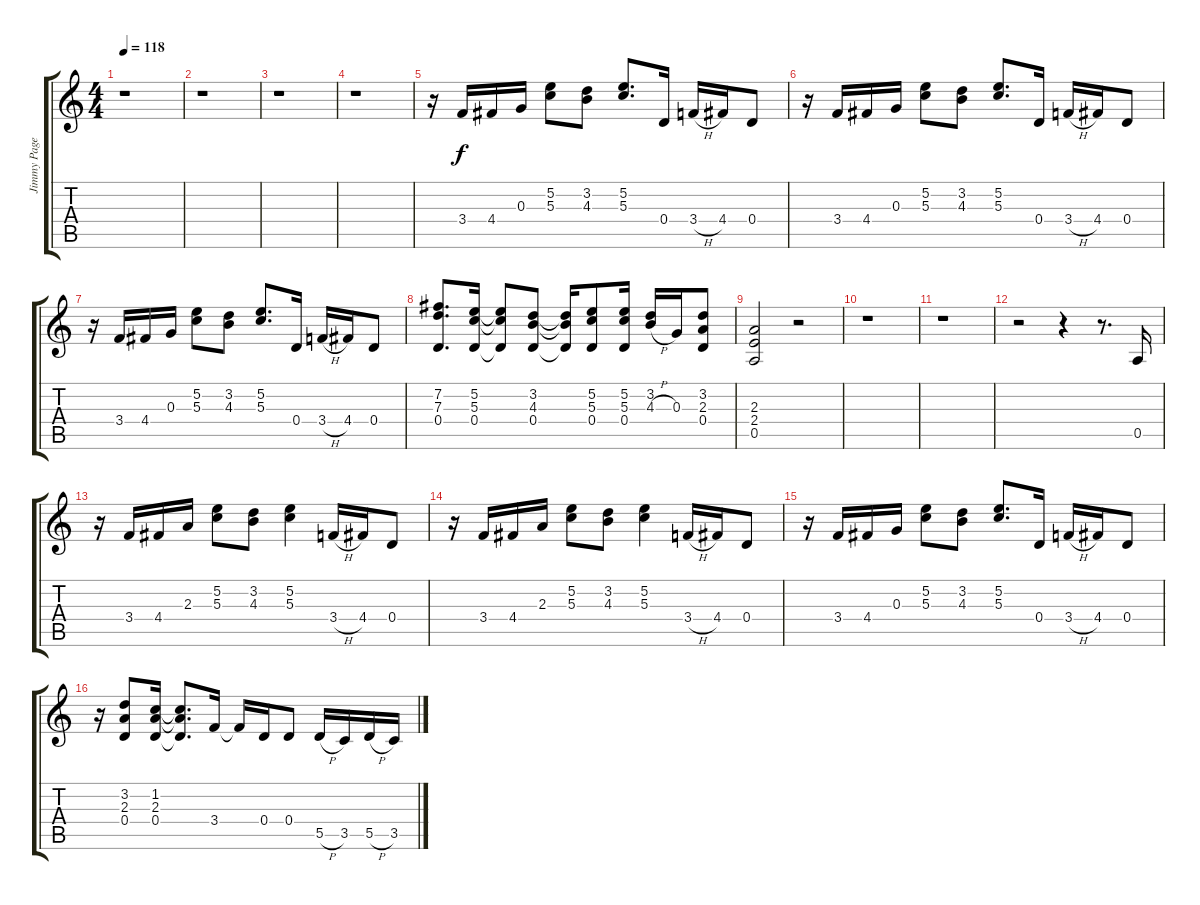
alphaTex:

\track ("Jimmy Page (Guitarra)" "Jimmy Page") {instrument overdrivenguitar}
\staff {score tabs}
\tuning (E4 B3 G3 D3 A2 E2) {hide}
\ts (4 4)
\tempo 118
\clef g2
\ks c
r.1{dy f} |
r.1 |
r.1 |
r.1 |
r.16 3.4.16 4.4.16 0.3.16 (5.2 5.3).8 (3.2 4.3).8 (5.2 5.3).8{d} 0.4.16 3.4{h}.16 4.4.16 0.4.8 |
r.16 3.4.16 4.4.16 0.3.16 (5.2 5.3).8 (3.2 4.3).8 (5.2 5.3).8{d} 0.4.16 3.4{h}.16 4.4.16 0.4.8 |
r.16 3.4.16 4.4.16 0.3.16 (5.2 5.3).8 (3.2 4.3).8 (5.2 5.3).8{d} 0.4.16 3.4{h}.16 4.4.16 0.4.8 |
(7.2 7.3 0.4).8{d} (5.2 5.3 0.4).16 (5.2{t} 5.3{t} 0.4{t}).8 (3.2 4.3 0.4).8 (3.2{t} 4.3{t} 0.4{t}).16 (5.2 5.3 0.4).8 (5.2 5.3 0.4).16 (3.2 4.3{h}).16 0.3.16 (3.2 2.3 0.4).8 |
(2.3 2.4 0.5).2 r.2 |
r.1 |
r.1 |
r.2 r.4 r.8{d} 0.5.16 |
r.16 3.4.16 4.4.16 2.3.16 (5.2 5.3).8 (3.2 4.3).8 (5.2 5.3).4 3.4{h}.16 4.4.16 0.4.8 |
r.16 3.4.16 4.4.16 2.3.16 (5.2 5.3).8 (3.2 4.3).8 (5.2 5.3).4 3.4{h}.16 4.4.16 0.4.8 |
r.16 3.4.16 4.4.16 0.3.16 (5.2 5.3).8 (3.2 4.3).8 (5.2 5.3).8{d} 0.4.16 3.4{h}.16 4.4.16 0.4.8 |
r.16 (3.2 2.3 0.4).8 (1.2 2.3 0.4).16 (1.2{t} 2.3{t} 0.4{t}).8{d} 3.4.16 3.4{t}.16 0.4.16 0.4.8 5.5{h}.16 3.5.16 5.5{h}.16 3.5.16
